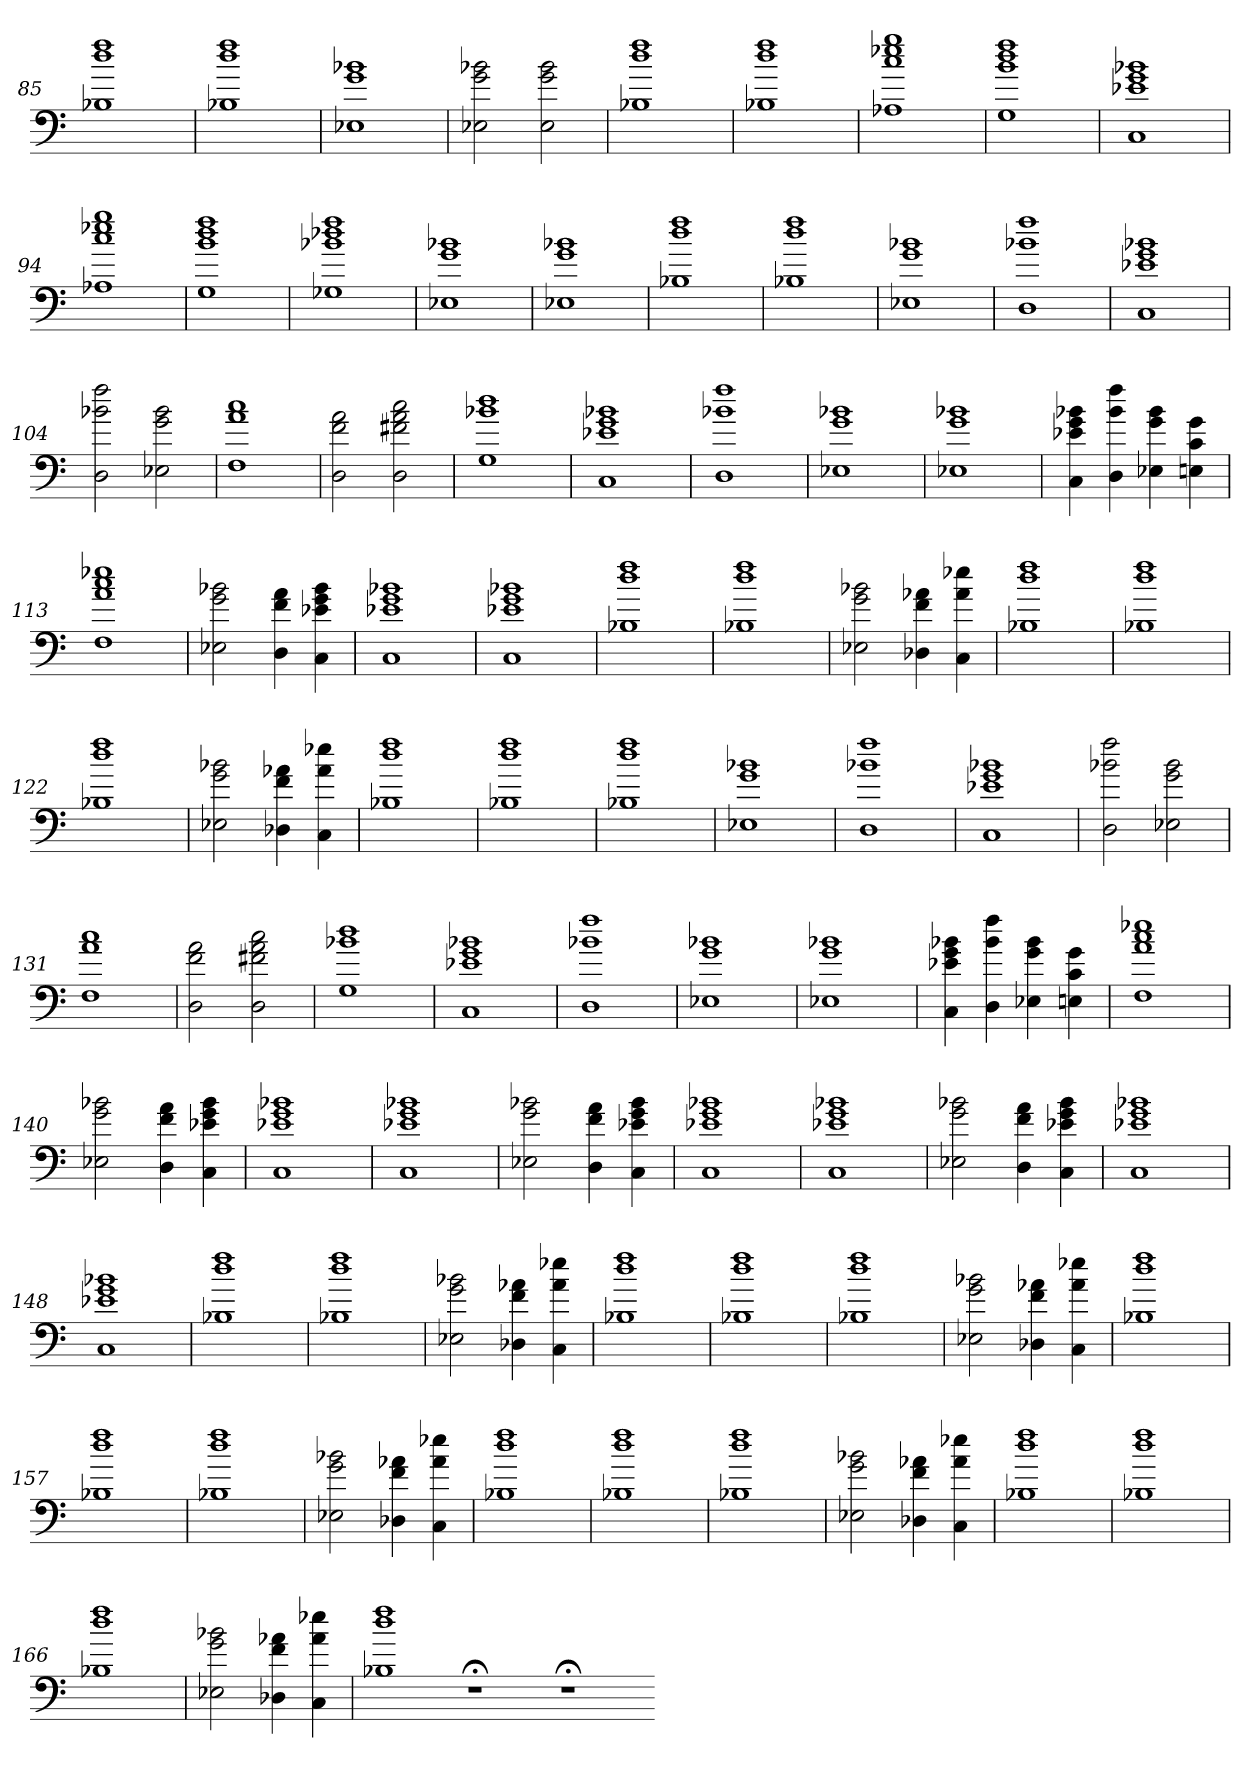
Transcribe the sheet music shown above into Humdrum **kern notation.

**kern
*part1
*staff1
=85
1B-X 1dd 1ff
=86
1B-X 1dd 1ff
=87
1E-X 1g 1b-X
=88
2E-X 2g 2b-X
2E- 2g 2b-
=89
1B-X 1dd 1ff
=90
1B-X 1dd 1ff
=91
1A-X 1cc 1ee-X 1gg
=92
1G 1b 1dd 1ff
=93
1C 1e-X 1g 1b-X
=94
1A-X 1cc 1ee-X 1gg
=95
1G 1b 1dd 1ff
=96
1G-X 1b-X 1dd-X 1ff
=97
1E-X 1g 1b-X
=98
1E-X 1g 1b-X
=99
1B-X 1dd 1ff
=100
1B-X 1dd 1ff
=101
1E-X 1g 1b-X
=102
1D 1b-X 1ff
=103
1C 1e-X 1g 1b-X
=104
2D 2b-X 2ff
2E-X 2g 2b-
=105
1F 1a 1cc
=106
2D 2f 2a
2D 2f#X 2a 2cc
=107
1G 1b-X 1dd
=108
1C 1e-X 1g 1b-X
=109
1D 1b-X 1ff
=110
1E-X 1g 1b-X
=111
1E-X 1g 1b-X
=112
4C 4e-X 4g 4b-X
4D 4b- 4ff
4E-X 4g 4b-
4En 4c 4g
=113
1F 1a 1cc 1ee-X
=114
2E-X 2g 2b-X
4D 4f 4a
4C 4e-X 4g 4b-
=115
1C 1e-X 1g 1b-X
=116
1C 1e-X 1g 1b-X
=117
1B-X 1dd 1ff
=118
1B-X 1dd 1ff
=119
2E-X 2g 2b-X
4D-X 4f 4a-X
4C 4a- 4ee-X
=120
1B-X 1dd 1ff
=121
1B-X 1dd 1ff
=122
1B-X 1dd 1ff
=123
2E-X 2g 2b-X
4D-X 4f 4a-X
4C 4a- 4ee-X
=124
1B-X 1dd 1ff
=125
1B-X 1dd 1ff
=126
1B-X 1dd 1ff
=127
1E-X 1g 1b-X
=128
1D 1b-X 1ff
=129
1C 1e-X 1g 1b-X
=130
2D 2b-X 2ff
2E-X 2g 2b-
=131
1F 1a 1cc
=132
2D 2f 2a
2D 2f#X 2a 2cc
=133
1G 1b-X 1dd
=134
1C 1e-X 1g 1b-X
=135
1D 1b-X 1ff
=136
1E-X 1g 1b-X
=137
1E-X 1g 1b-X
=138
4C 4e-X 4g 4b-X
4D 4b- 4ff
4E-X 4g 4b-
4En 4c 4g
=139
1F 1a 1cc 1ee-X
=140
2E-X 2g 2b-X
4D 4f 4a
4C 4e-X 4g 4b-
=141
1C 1e-X 1g 1b-X
=142
1C 1e-X 1g 1b-X
=143
2E-X 2g 2b-X
4D 4f 4a
4C 4e-X 4g 4b-
=144
1C 1e-X 1g 1b-X
=145
1C 1e-X 1g 1b-X
=146
2E-X 2g 2b-X
4D 4f 4a
4C 4e-X 4g 4b-
=147
1C 1e-X 1g 1b-X
=148
1C 1e-X 1g 1b-X
=149
1B-X 1dd 1ff
=150
1B-X 1dd 1ff
=151
2E-X 2g 2b-X
4D-X 4f 4a-X
4C 4a- 4ee-X
=152
1B-X 1dd 1ff
=153
1B-X 1dd 1ff
=154
1B-X 1dd 1ff
=155
2E-X 2g 2b-X
4D-X 4f 4a-X
4C 4a- 4ee-X
=156
1B-X 1dd 1ff
=157
1B-X 1dd 1ff
=158
1B-X 1dd 1ff
=159
2E-X 2g 2b-X
4D-X 4f 4a-X
4C 4a- 4ee-X
=160
1B-X 1dd 1ff
=161
1B-X 1dd 1ff
=162
1B-X 1dd 1ff
=163
2E-X 2g 2b-X
4D-X 4f 4a-X
4C 4a- 4ee-X
=164
1B-X 1dd 1ff
=165
1B-X 1dd 1ff
=166
1B-X 1dd 1ff
=167
2E-X 2g 2b-X
4D-X 4f 4a-X
4C 4a- 4ee-X
=168
1B-X 1dd 1ff
1r;<
1r;<
=-
*-
